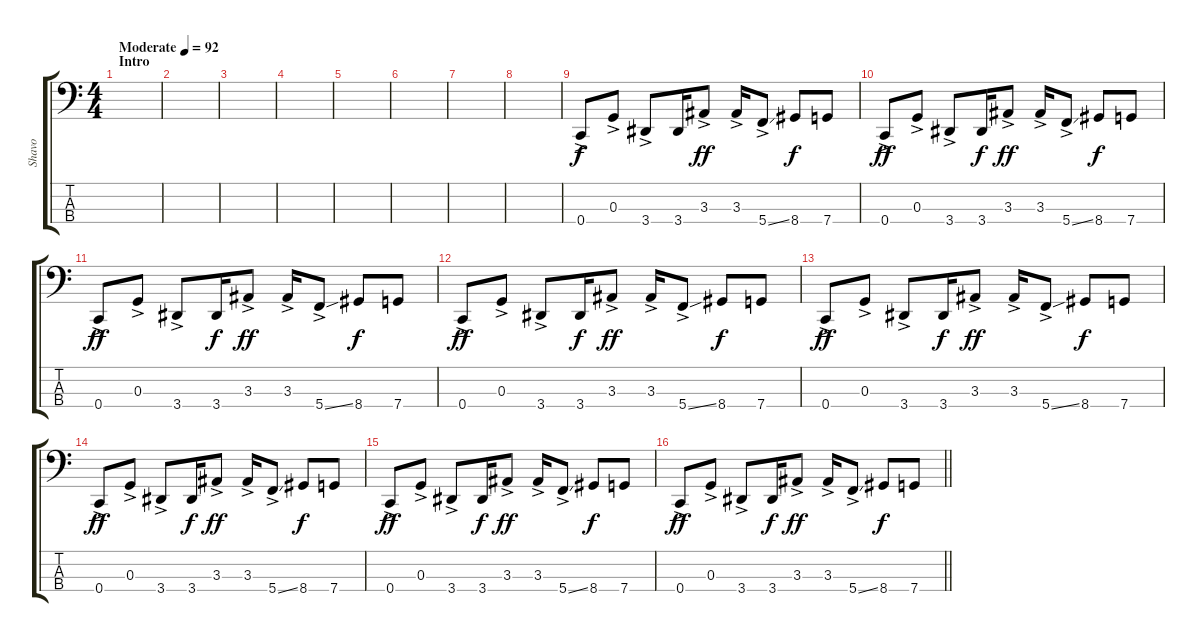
\track ("Shavo" "Shavo") {instrument electricbasspick}
\staff {score tabs}
\tuning (F2 C2 G1 C1) {hide}
\ts (4 4)
\section ("" "Intro")
\tempo (92 "Moderate")
\clef f4
\ks c
|
|
|
|
|
|
|
|
0.4{ac}.8 0.3{ac}.8 3.4{ac}.8 3.4.16{dy f} 3.3{ac}.8{dy ff} 3.3{ac}.16 5.4{ss ac}.8 8.4.8{dy f} 7.4.8 |
0.4{ac}.8{dy ff} 0.3{ac}.8 3.4{ac}.8 3.4.16{dy f} 3.3{ac}.8{dy ff} 3.3{ac}.16 5.4{ss ac}.8 8.4.8{dy f} 7.4.8 |
0.4{ac}.8{dy ff} 0.3{ac}.8 3.4{ac}.8 3.4.16{dy f} 3.3{ac}.8{dy ff} 3.3{ac}.16 5.4{ss ac}.8 8.4.8{dy f} 7.4.8 |
0.4{ac}.8{dy ff} 0.3{ac}.8 3.4{ac}.8 3.4.16{dy f} 3.3{ac}.8{dy ff} 3.3{ac}.16 5.4{ss ac}.8 8.4.8{dy f} 7.4.8 |
0.4{ac}.8{dy ff} 0.3{ac}.8 3.4{ac}.8 3.4.16{dy f} 3.3{ac}.8{dy ff} 3.3{ac}.16 5.4{ss ac}.8 8.4.8{dy f} 7.4.8 |
0.4{ac}.8{dy ff} 0.3{ac}.8 3.4{ac}.8 3.4.16{dy f} 3.3{ac}.8{dy ff} 3.3{ac}.16 5.4{ss ac}.8 8.4.8{dy f} 7.4.8 |
0.4{ac}.8{dy ff} 0.3{ac}.8 3.4{ac}.8 3.4.16{dy f} 3.3{ac}.8{dy ff} 3.3{ac}.16 5.4{ss ac}.8 8.4.8{dy f} 7.4.8 |
\barLineRight lightlight
0.4{ac}.8{dy ff} 0.3{ac}.8 3.4{ac}.8 3.4.16{dy f} 3.3{ac}.8{dy ff} 3.3{ac}.16 5.4{ss ac}.8 8.4.8{dy f} 7.4.8
